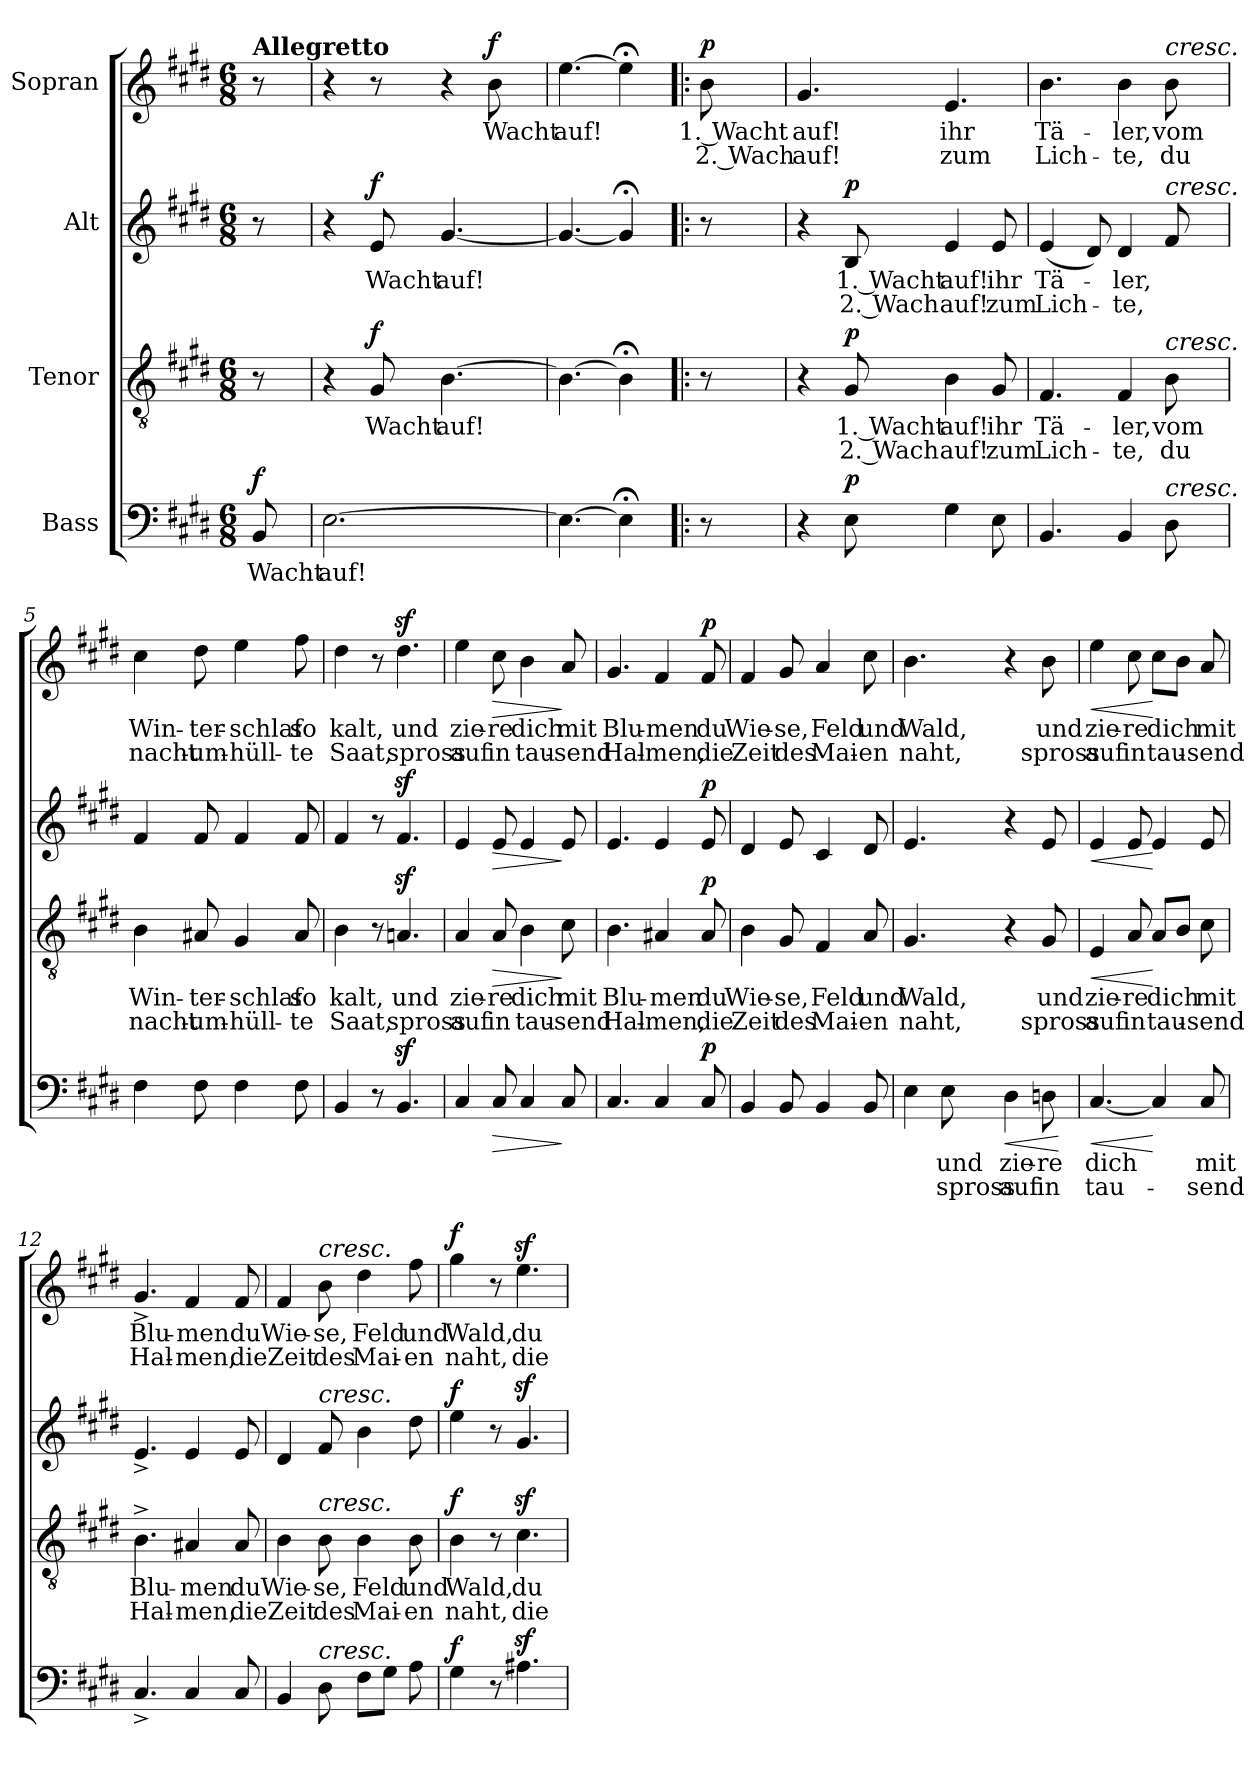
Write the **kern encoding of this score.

**kern	**text	**text	**dynam	**kern	**text	**text	**dynam	**kern	**text	**text	**dynam	**kern	**text	**text	**dynam
*part4	*part4	*part4	*part4	*part3	*part3	*part3	*part3	*part2	*part2	*part2	*part2	*part1	*part1	*part1	*part1
*staff4	*staff4	*staff4	*staff4	*staff3	*staff3	*staff3	*staff3	*staff2	*staff2	*staff2	*staff2	*staff1	*staff1	*staff1	*staff1
*I"Bass	*	*	*	*I"Tenor	*	*	*	*I"Alt	*	*	*	*I"Sopran	*	*	*
*clefF4	*	*	*	*clefGv2	*	*	*	*clefG2	*	*	*	*clefG2	*	*	*
*k[f#c#g#d#]	*	*	*	*k[f#c#g#d#]	*	*	*	*k[f#c#g#d#]	*	*	*	*k[f#c#g#d#]	*	*	*
*M6/8	*	*	*	*M6/8	*	*	*	*M6/8	*	*	*	*M6/8	*	*	*
*MM95	*	*	*	*MM95	*	*	*	*MM95	*	*	*	*MM95	*	*	*
=	=	=	=	=	=	=	=	=	=	=	=	=	=	=	=
!	!	!	!	!	!	!	!	!	!	!	!	!LO:TX:a:B:t=Allegretto	!	!	!
!	!	!	!LO:DY:a	!	!	!	!	!	!	!	!	!	!	!	!
8BB/	Wacht	.	f	8r	.	.	.	8r	.	.	.	8r	.	.	.
=1	=1	=1	=1	=1	=1	=1	=1	=1	=1	=1	=1	=1	=1	=1	=1
[2.E\	auf!	.	.	4r	.	.	.	4r	.	.	.	4r	.	.	.
!	!	!	!	!	!	!	!LO:DY:a	!	!	!	!LO:DY:a	!	!	!	!
.	.	.	.	8G#/	Wacht	.	f	8e/	Wacht	.	f	8r	.	.	.
.	.	.	.	[4.B\	auf!	.	.	[4.g#/	auf!	.	.	4r	.	.	.
!	!	!	!	!	!	!	!	!	!	!	!	!	!	!	!LO:DY:a
.	.	.	.	.	.	.	.	.	.	.	.	8b\	Wacht	.	f
=2	=2	=2	=2	=2	=2	=2	=2	=2	=2	=2	=2	=2	=2	=2	=2
4.E\_	.	.	.	4.B\_	.	.	.	4.g#/_	.	.	.	[4.ee\	auf!	.	.
4E;<\]	.	.	.	4B;<\]	.	.	.	4g#;</]	.	.	.	4ee;<\]	.	.	.
!!LO:PB:g=z
=2X1!|:	=2X1!|:	=2X1!|:	=2X1!|:	=2X1!|:	=2X1!|:	=2X1!|:	=2X1!|:	=2X1!|:	=2X1!|:	=2X1!|:	=2X1!|:	=2X1!|:	=2X1!|:	=2X1!|:	=2X1!|:
!	!	!	!	!	!	!	!	!	!	!	!	!	!	!	!LO:DY:a
8r	.	.	.	8r	.	.	.	8r	.	.	.	8b\	1. Wacht	2. Wach	p
=3	=3	=3	=3	=3	=3	=3	=3	=3	=3	=3	=3	=3	=3	=3	=3
4r	.	.	.	4r	.	.	.	4r	.	.	.	4.g#/	auf!	auf!	.
!	!	!	!LO:DY:a	!	!	!	!LO:DY:a	!	!	!	!LO:DY:a	!	!	!	!
8E\	.	.	p	8G#/	1. Wacht	2. Wach	p	8B/	1. Wacht	2. Wach	p	.	.	.	.
4G#\	.	.	.	4B\	auf!	auf!	.	4e/	auf!	auf!	.	4.e/	ihr	zum	.
8E\	.	.	.	8G#/	ihr	zum	.	8e/	ihr	zum	.	.	.	.	.
=4	=4	=4	=4	=4	=4	=4	=4	=4	=4	=4	=4	=4	=4	=4	=4
4.BB/	.	.	.	4.F#/	Tä-	Lich-	.	(4e/	Tä-	Lich-	.	4.b\	Tä-	Lich-	.
.	.	.	.	.	.	.	.	8d#/)	.	.	.	.	.	.	.
4BB/	.	.	.	4F#/	-ler,	-te,	.	4d#/	-ler,	-te,	.	4b\	-ler,	-te,	.
!	!	!	!	!	!	!	!	!	!	!	!	!LO:TX:a:i:t=cresc.	!	!	!
!	!	!	!	!	!	!	!	!LO:TX:a:i:t=cresc.	!	!	!	!	!	!	!
!	!	!	!	!LO:TX:a:i:t=cresc.	!	!	!	!	!	!	!	!	!	!	!
!LO:TX:a:i:t=cresc.	!	!	!	!	!	!	!	!	!	!	!	!	!	!	!
8D#\	.	.	.	8B\	vom	du	.	8f#/	.	.	.	8b\	vom	du	.
=5	=5	=5	=5	=5	=5	=5	=5	=5	=5	=5	=5	=5	=5	=5	=5
4F#\	.	.	.	4B\	Win-	nacht-	.	4f#/	.	.	.	4cc#\	Win-	nacht-	.
8F#\	.	.	.	8A#X/	-ter-	-um-	.	8f#/	.	.	.	8dd#\	-ter-	-um-	.
4F#\	.	.	.	4G#/	-schlaf	-hüll-	.	4f#/	.	.	.	4ee\	-schlaf	-hüll-	.
8F#\	.	.	.	8A#/	so	-te	.	8f#/	.	.	.	8ff#\	so	-te	.
=6	=6	=6	=6	=6	=6	=6	=6	=6	=6	=6	=6	=6	=6	=6	=6
4BB/	.	.	.	4B\	kalt,	Saat,	.	4f#/	.	.	.	4dd#\	kalt,	Saat,	.
8r	.	.	.	8r	.	.	.	8r	.	.	.	8r	.	.	.
4.BBz>/	.	.	.	4.Anz>/	und	spross	.	4.f#z>/	.	.	.	4.dd#z>\	und	spross	.
!!LO:LB:g=z
=7	=7	=7	=7	=7	=7	=7	=7	=7	=7	=7	=7	=7	=7	=7	=7
4C#/	.	.	.	4A/	zie-	auf	.	4e/	.	.	.	4ee\	zie-	auf	.
!	!	!	!LO:HP:b	!	!	!	!LO:HP:b	!	!	!	!LO:HP:b	!	!	!	!LO:HP:b
8C#/	.	.	>	8A/	-re	in	>	8e/	.	.	>	8cc#\	-re	in	>
4C#/	.	.	.	4B\	dich	tau-	.	4e/	.	.	.	4b\	dich	tau-	.
8C#/	.	.	]	8c#\	mit	-send	]	8e/	.	.	]	8a/	mit	-send	]
=8	=8	=8	=8	=8	=8	=8	=8	=8	=8	=8	=8	=8	=8	=8	=8
4.C#/	.	.	.	4.B\	Blu-	Hal-	.	4.e/	.	.	.	4.g#/	Blu-	Hal-	.
4C#/	.	.	.	4A#X/	-men	-men,	.	4e/	.	.	.	4f#/	-men	-men,	.
!	!	!	!LO:DY:a	!	!	!	!LO:DY:a	!	!	!	!LO:DY:a	!	!	!	!LO:DY:a
8C#/	.	.	p	8A#/	du	die	p	8e/	.	.	p	8f#/	du	die	p
=9	=9	=9	=9	=9	=9	=9	=9	=9	=9	=9	=9	=9	=9	=9	=9
4BB/	.	.	.	4B\	Wie-	Zeit	.	4d#/	.	.	.	4f#/	Wie-	Zeit	.
8BB/	.	.	.	8G#/	-se,	des	.	8e/	.	.	.	8g#/	-se,	des	.
4BB/	.	.	.	4F#/	Feld	Mai-	.	4c#/	.	.	.	4a/	Feld	Mai-	.
8BB/	.	.	.	8A/	und	-en	.	8d#/	.	.	.	8cc#\	und	-en	.
=10	=10	=10	=10	=10	=10	=10	=10	=10	=10	=10	=10	=10	=10	=10	=10
4E\	.	.	.	4.G#/	Wald,	naht,	.	4.e/	.	.	.	4.b\	Wald,	naht,	.
8E\	und	spross	.	.	.	.	.	.	.	.	.	.	.	.	.
!	!	!	!LO:HP:b	!	!	!	!	!	!	!	!	!	!	!	!
4D#\	zie-	auf	<	4r	.	.	.	4r	.	.	.	4r	.	.	.
8Dn\	-re	in	.	8G#/	und	spross	.	8e/	.	.	.	8b\	und	spross	.
.	.	.	[	.	.	.	.	.	.	.	.	.	.	.	.
=11	=11	=11	=11	=11	=11	=11	=11	=11	=11	=11	=11	=11	=11	=11	=11
!	!	!	!LO:HP:b	!	!	!	!LO:HP:b	!	!	!	!LO:HP:b	!	!	!	!LO:HP:b
[4.C#/	dich	tau-	<	4E/	zie-	auf	<	4e/	.	.	<	4ee\	zie-	auf	<
.	.	.	.	8A/	-re	in	.	8e/	.	.	.	8cc#\	-re	in	.
4C#/]	.	.	[	8A/L	dich	tau-	[	4e/	.	.	[	8cc#\L	dich	tau-	[
.	.	.	.	8B/J	.	.	.	.	.	.	.	8b\J	.	.	.
8C#/	mit	-send	.	8c#\	mit	-send	.	8e/	.	.	.	8a/	mit	-send	.
!!LO:LB:g=z
=12	=12	=12	=12	=12	=12	=12	=12	=12	=12	=12	=12	=12	=12	=12	=12
4.C#^/	.	.	.	4.B^\	Blu-	Hal-	.	4.e^/	.	.	.	4.g#^/	Blu-	Hal-	.
4C#/	.	.	.	4A#X/	-men	-men,	.	4e/	.	.	.	4f#/	-men	-men,	.
8C#/	.	.	.	8A#/	du	die	.	8e/	.	.	.	8f#/	du	die	.
=13	=13	=13	=13	=13	=13	=13	=13	=13	=13	=13	=13	=13	=13	=13	=13
4BB/	.	.	.	4B\	Wie-	Zeit	.	4d#/	.	.	.	4f#/	Wie-	Zeit	.
!	!	!	!	!	!	!	!	!	!	!	!	!LO:TX:a:i:t=cresc.	!	!	!
!	!	!	!	!	!	!	!	!LO:TX:a:i:t=cresc.	!	!	!	!	!	!	!
!	!	!	!	!LO:TX:a:i:t=cresc.	!	!	!	!	!	!	!	!	!	!	!
!LO:TX:a:i:t=cresc.	!	!	!	!	!	!	!	!	!	!	!	!	!	!	!
8D#\	.	.	.	8B\	-se,	des	.	8f#/	.	.	.	8b\	-se,	des	.
8F#\L	.	.	.	4B\	Feld	Mai-	.	4b\	.	.	.	4dd#\	Feld	Mai-	.
8G#\J	.	.	.	.	.	.	.	.	.	.	.	.	.	.	.
8A\	.	.	.	8B\	und	-en	.	8dd#\	.	.	.	8ff#\	und	-en	.
=14	=14	=14	=14	=14	=14	=14	=14	=14	=14	=14	=14	=14	=14	=14	=14
!	!	!	!LO:DY:a	!	!	!	!LO:DY:a	!	!	!	!LO:DY:a	!	!	!	!LO:DY:a
4G#\	.	.	f	4B\	Wald,	naht,	f	4ee\	.	.	f	4gg#\	Wald,	naht,	f
8r	.	.	.	8r	.	.	.	8r	.	.	.	8r	.	.	.
4.A#Xz>\	.	.	.	4.c#z>\	du	die	.	4.g#z>/	.	.	.	4.eez>\	du	die	.
=	=	=	=	=	=	=	=	=	=	=	=	=	=	=	=
*-	*-	*-	*-	*-	*-	*-	*-	*-	*-	*-	*-	*-	*-	*-	*-
